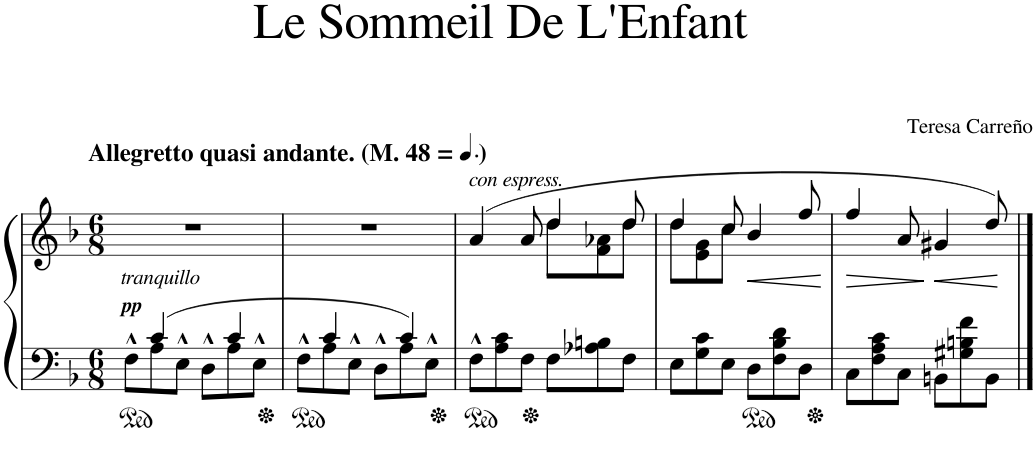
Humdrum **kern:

**kern	**kern	**dynam
*part1	*part1	*part1
*staff2	*staff1	*staff1/2
*I"Piano	*	*
*I'Pno.	*	*
*clefF4	*clefG2	*
*k[b-]	*k[b-]	*
*M6/8	*M6/8	*
=1	=1	=1
*^	*	*
!	!	!LO:TX:a:B:t=Allegretto quasi andante. (M. 48 =	!
!	!	!LO:TX:a:t=[quarter]	!
!	!	!LO:TX:a:B:t=)	!
!	!	!LO:TX:b:i:t=tranquillo	!
!LO:TX:a:Bi:t=pp	!	!	!
8ryy	8F^^\L	2.r	.
4c/	8A\	.	.
.	8E^^\J	.	.
8ryy	8D^^\L	.	.
4c/	8A\	.	.
.	8E^^\J	.	.
=2	=2	=2	=2
8ryy	8F^^\L	2.r	.
4c/	8A\	.	.
.	8E^^\J	.	.
8ryy	8D^^\L	.	.
4c/	8A\	.	.
.	8E^^\J	.	.
=3	=3	=3	=3
*	*	*^	*
!	!	!LO:TX:a:i:t=con espress.	!	!
2.ryy	8F^^\L	(4a/	4.ryy	.
.	8A\ 8c\	.	.	.
.	8F\J	8a/	.	.
.	8F\L	4dd/	8dd\L	.
.	8A-X\ 8Bn\	.	8f\ 8a-X\	.
.	8F\J	8dd/	8dd\J	.
*v	*v	*	*	*
=4	=4	=4	=4
8E\L	4dd/	8dd\L	.
8G\ 8c\	.	8e\ 8g\	.
8E\J	8cc/	8cc\J	.
!	!	!	!LO:HP:b
8D\L	4b-/	4.ryy	<
8F\ 8B-\ 8d\	.	.	.
8D\J	8ff/	.	.
*	*v	*v	*
.	.	[
=5	=5	=5
!	!	!LO:HP:b
*	*^	*
8C\L	4ff/	2.ryy	>
8F\ 8A\ 8c\	.	.	.
8C\J	8a/	.	.
!	!	!	!LO:HP:n=1:b
8BBn\L	4g#X/	.	] <
8G#X\ 8Bn\ 8f\	.	.	.
8BB\J	8dd/)	.	.
*	*v	*v	*
.	.	[
==	==	==
*-	*-	*-
